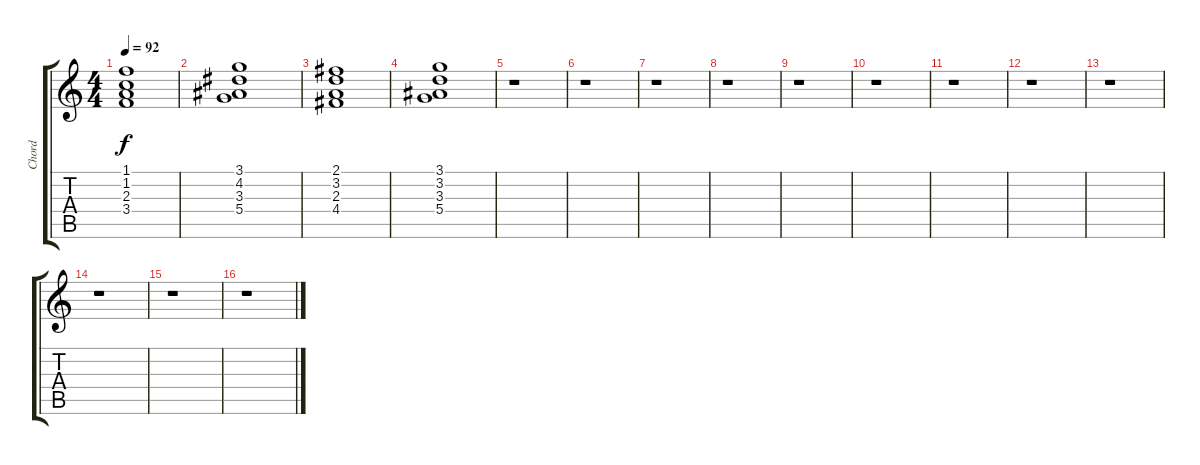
\track ("Chord" "Chord") {instrument acousticguitarsteel}
\staff {score tabs}
\tuning (E4 B3 G3 D3 A2 E2) {hide}
\ts (4 4)
\tempo 92
\clef g2
\ks c
(1.1 1.2 2.3 3.4).1{dy f} |
(3.1 4.2 3.3 5.4).1 |
(2.1 3.2 2.3 4.4).1 |
(3.1 3.2 3.3 5.4).1 |
r.1 |
r.1 |
r.1 |
r.1 |
r.1 |
r.1 |
r.1 |
r.1 |
r.1 |
r.1 |
r.1 |
r.1
